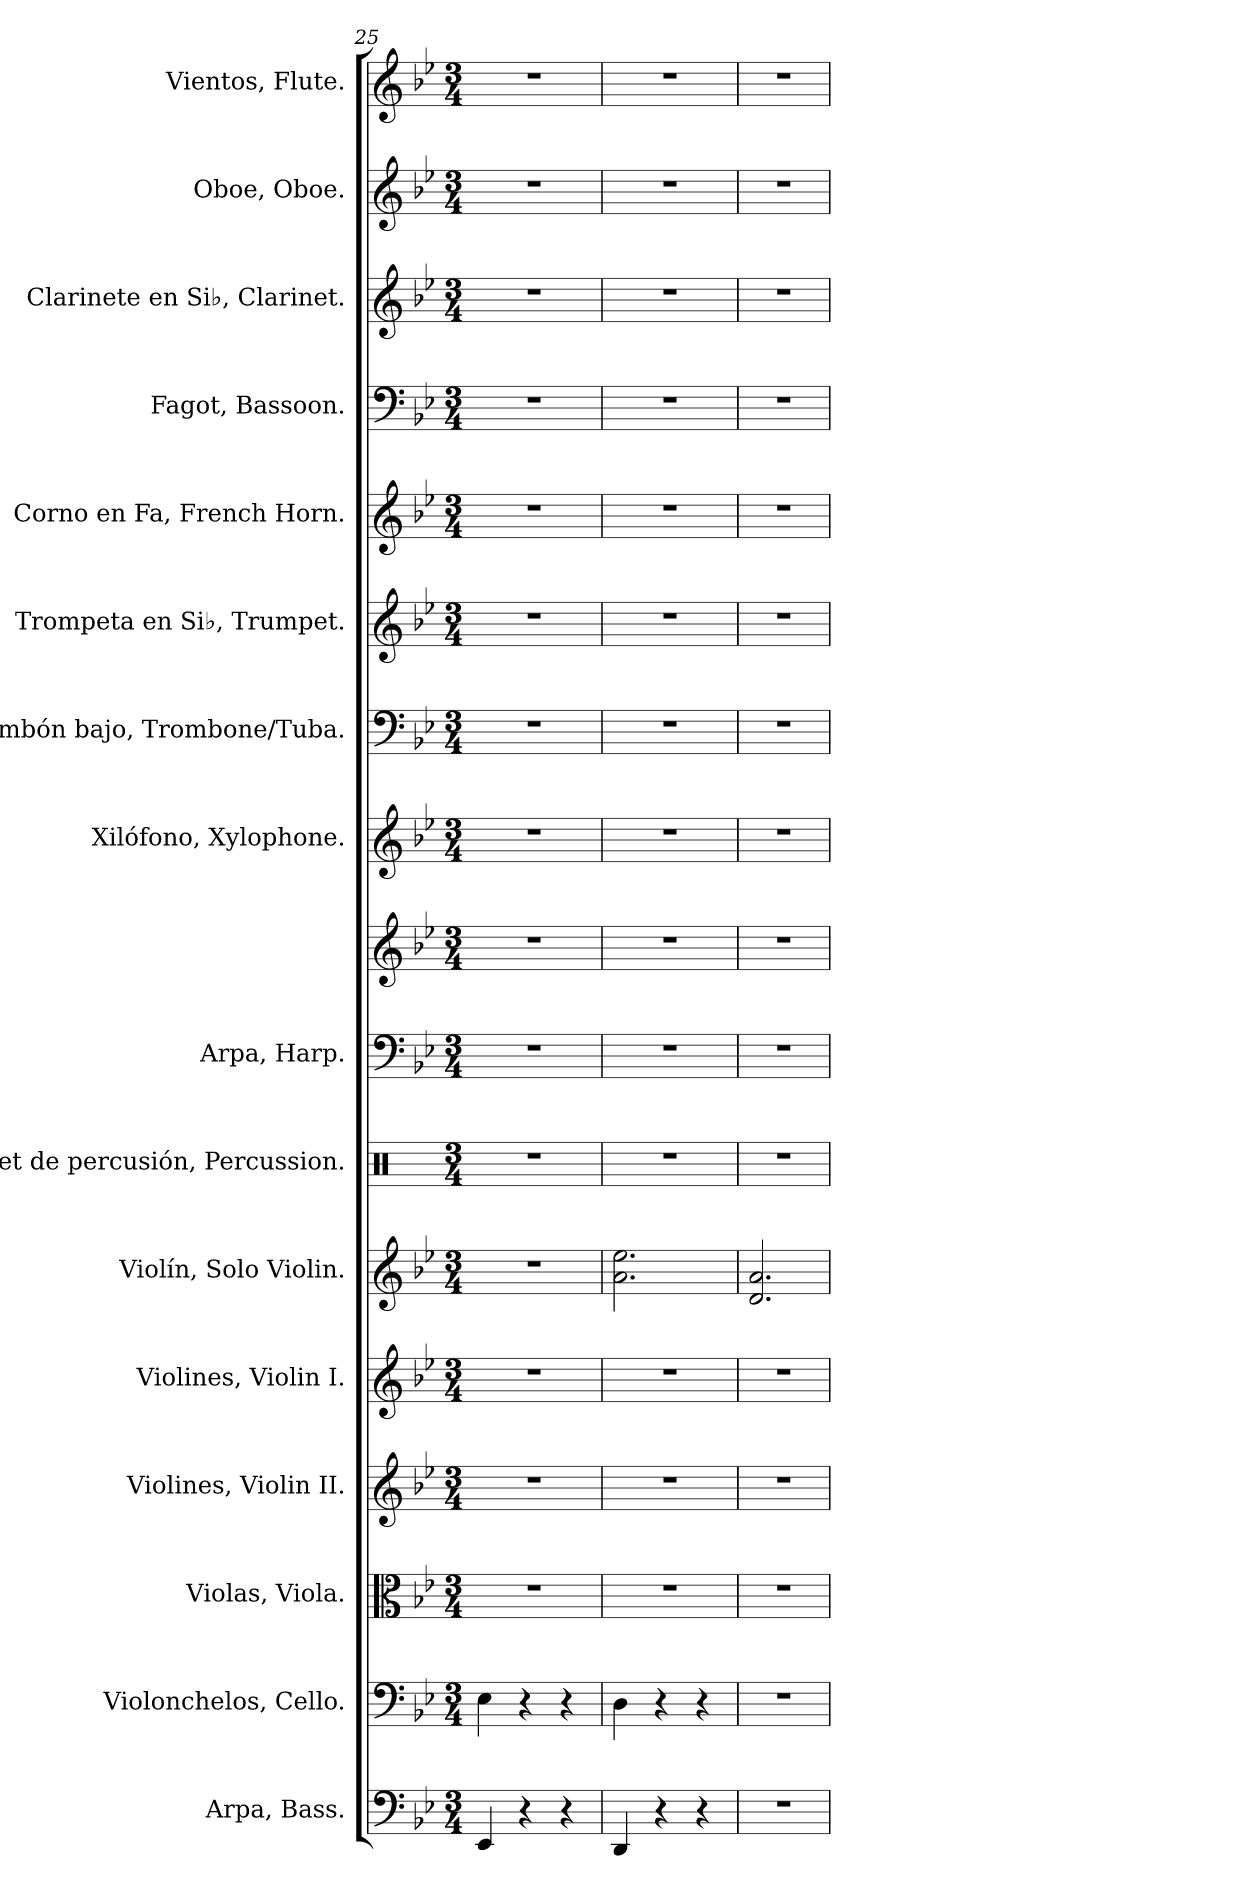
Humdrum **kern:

**kern	**kern	**kern	**kern	**kern	**kern	**kern	**kern	**kern	**kern	**kern	**kern	**kern	**kern	**kern	**kern	**kern
*part16	*part15	*part14	*part13	*part12	*part11	*part10	*part9	*part9	*part8	*part7	*part6	*part5	*part4	*part3	*part2	*part1
*staff17	*staff16	*staff15	*staff14	*staff13	*staff12	*staff11	*staff10	*staff9	*staff8	*staff7	*staff6	*staff5	*staff4	*staff3	*staff2	*staff1
*I"Arpa, Bass.	*I"Violonchelos, Cello.	*I"Violas, Viola.	*I"Violines, Violin II.	*I"Violines, Violin I.	*I"Violín, Solo Violin.	*I"Set de percusión, Percussion.	*I"Arpa, Harp.	*	*I"Xilófono, Xylophone.	*I"Trombón bajo, Trombone/Tuba.	*I"Trompeta en Si♭, Trumpet.	*I"Corno en Fa, French Horn.	*I"Fagot, Bassoon.	*I"Clarinete en Si♭, Clarinet.	*I"Oboe, Oboe.	*I"Vientos, Flute.
*I'Arp.	*I'Vcs.	*I'Vlas.	*I'Vlns.	*I'Vlns.	*I'Vln.	*	*I'Arp.	*	*I'Xil.	*I'Tbn. B.	*I'Tpt. Si♭	*I'Cor. Fa	*I'Fag.	*I'Cl. Si♭	*I'Ob.	*I'Vi.
!!LO:PB:g=z
*clefF4	*clefF4	*clefC3	*clefG2	*clefG2	*clefG2	*clefX	*clefF4	*clefG2	*clefG2	*clefF4	*clefG2	*clefG2	*clefF4	*clefG2	*clefG2	*clefG2
*	*	*	*	*	*	*	*	*	*ITrd-7c-12	*	*ITrd1c2	*ITrd4c7	*	*ITrd1c2	*	*
*k[b-e-]	*k[b-e-]	*k[b-e-]	*k[b-e-]	*k[b-e-]	*k[b-e-]	*k[]	*k[b-e-]	*k[b-e-]	*k[b-e-]	*k[b-e-]	*k[b-e-a-d-]	*k[b-e-a-]	*k[b-e-]	*k[b-e-a-d-]	*k[b-e-]	*k[b-e-]
*M3/4	*M3/4	*M3/4	*M3/4	*M3/4	*M3/4	*M3/4	*M3/4	*M3/4	*M3/4	*M3/4	*M3/4	*M3/4	*M3/4	*M3/4	*M3/4	*M3/4
=25	=25	=25	=25	=25	=25	=25	=25	=25	=25	=25	=25	=25	=25	=25	=25	=25
4EE-/	4E-\	2.r	2.r	2.r	2.r	2.r	2.r	2.r	2.r	2.r	2.r	2.r	2.r	2.r	2.r	2.r
4r	4r	.	.	.	.	.	.	.	.	.	.	.	.	.	.	.
4r	4r	.	.	.	.	.	.	.	.	.	.	.	.	.	.	.
=26	=26	=26	=26	=26	=26	=26	=26	=26	=26	=26	=26	=26	=26	=26	=26	=26
4DD/	4D\	2.r	2.r	2.r	2.a\ 2.ee-\	2.r	2.r	2.r	2.r	2.r	2.r	2.r	2.r	2.r	2.r	2.r
4r	4r	.	.	.	.	.	.	.	.	.	.	.	.	.	.	.
4r	4r	.	.	.	.	.	.	.	.	.	.	.	.	.	.	.
=27	=27	=27	=27	=27	=27	=27	=27	=27	=27	=27	=27	=27	=27	=27	=27	=27
2.r	2.r	2.r	2.r	2.r	2.d/ 2.a/	2.r	2.r	2.r	2.r	2.r	2.r	2.r	2.r	2.r	2.r	2.r
=	=	=	=	=	=	=	=	=	=	=	=	=	=	=	=	=
*-	*-	*-	*-	*-	*-	*-	*-	*-	*-	*-	*-	*-	*-	*-	*-	*-
